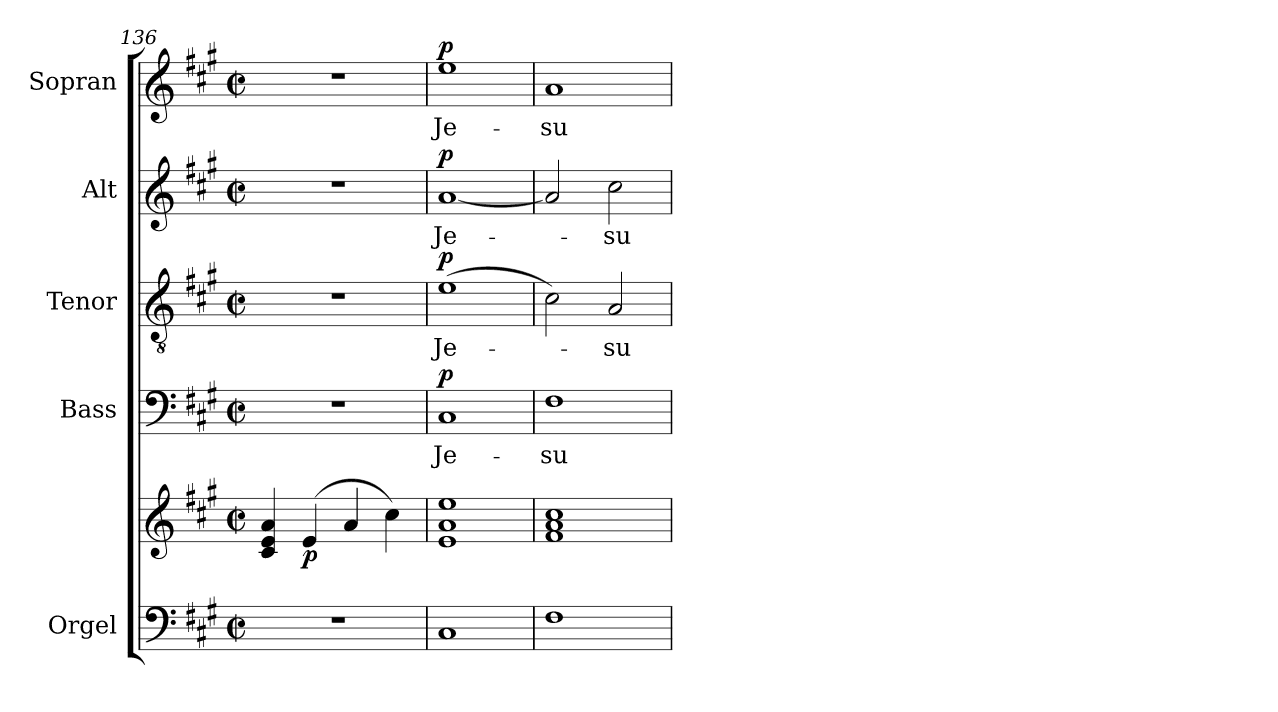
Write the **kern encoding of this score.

**kern	**kern	**dynam	**kern	**text	**dynam	**kern	**text	**dynam	**kern	**text	**dynam	**kern	**text	**dynam
*part5	*part5	*part5	*part4	*part4	*part4	*part3	*part3	*part3	*part2	*part2	*part2	*part1	*part1	*part1
*staff6	*staff5	*staff5/6	*staff4	*staff4	*staff4	*staff3	*staff3	*staff3	*staff2	*staff2	*staff2	*staff1	*staff1	*staff1
*I"Orgel	*	*	*I"Bass	*	*	*I"Tenor	*	*	*I"Alt	*	*	*I"Sopran	*	*
*I'Org.	*	*	*I'B.	*	*	*I'T.	*	*	*I'A.	*	*	*I'S.	*	*
*clefF4	*clefG2	*	*clefF4	*	*	*clefGv2	*	*	*clefG2	*	*	*clefG2	*	*
*k[f#c#g#]	*k[f#c#g#]	*	*k[f#c#g#]	*	*	*k[f#c#g#]	*	*	*k[f#c#g#]	*	*	*k[f#c#g#]	*	*
*A:	*A:	*	*A:	*	*	*A:	*	*	*A:	*	*	*A:	*	*
*M2/2	*M2/2	*	*M2/2	*	*	*M2/2	*	*	*M2/2	*	*	*M2/2	*	*
*met(c|)	*met(c|)	*	*met(c|)	*	*	*met(c|)	*	*	*met(c|)	*	*	*met(c|)	*	*
=136	=136	=136	=136	=136	=136	=136	=136	=136	=136	=136	=136	=136	=136	=136
1r	4c#/ 4e/ 4a/	.	1r	.	.	1r	.	.	1r	.	.	1r	.	.
!	!	!LO:DY:b	!	!	!	!	!	!	!	!	!	!	!	!
.	(4e/	p	.	.	.	.	.	.	.	.	.	.	.	.
.	4a/	.	.	.	.	.	.	.	.	.	.	.	.	.
.	4cc#\)	.	.	.	.	.	.	.	.	.	.	.	.	.
=137	=137	=137	=137	=137	=137	=137	=137	=137	=137	=137	=137	=137	=137	=137
!	!	!	!	!LO:LY:b	!LO:DY:a	!	!LO:LY:b	!LO:DY:a	!	!LO:LY:b	!LO:DY:a	!	!LO:LY:b	!LO:DY:a
1C#	1e 1a 1ee	.	1C#	Je-	p	(>1e	Je-	p	[1a	Je-	p	1ee	Je-	p
!!LO:LB:g=z
=138	=138	=138	=138	=138	=138	=138	=138	=138	=138	=138	=138	=138	=138	=138
!	!	!	!	!LO:LY:b	!	!	!	!	!	!	!	!	!LO:LY:b	!
1F#	1f# 1a 1cc#	.	1F#	-su	.	2c#\)	.	.	2a/]	.	.	1a	-su	.
!	!	!	!	!	!	!	!LO:LY:b	!	!	!LO:LY:b	!	!	!	!
.	.	.	.	.	.	2A/	-su	.	2cc#\	-su	.	.	.	.
=	=	=	=	=	=	=	=	=	=	=	=	=	=	=
*-	*-	*-	*-	*-	*-	*-	*-	*-	*-	*-	*-	*-	*-	*-
